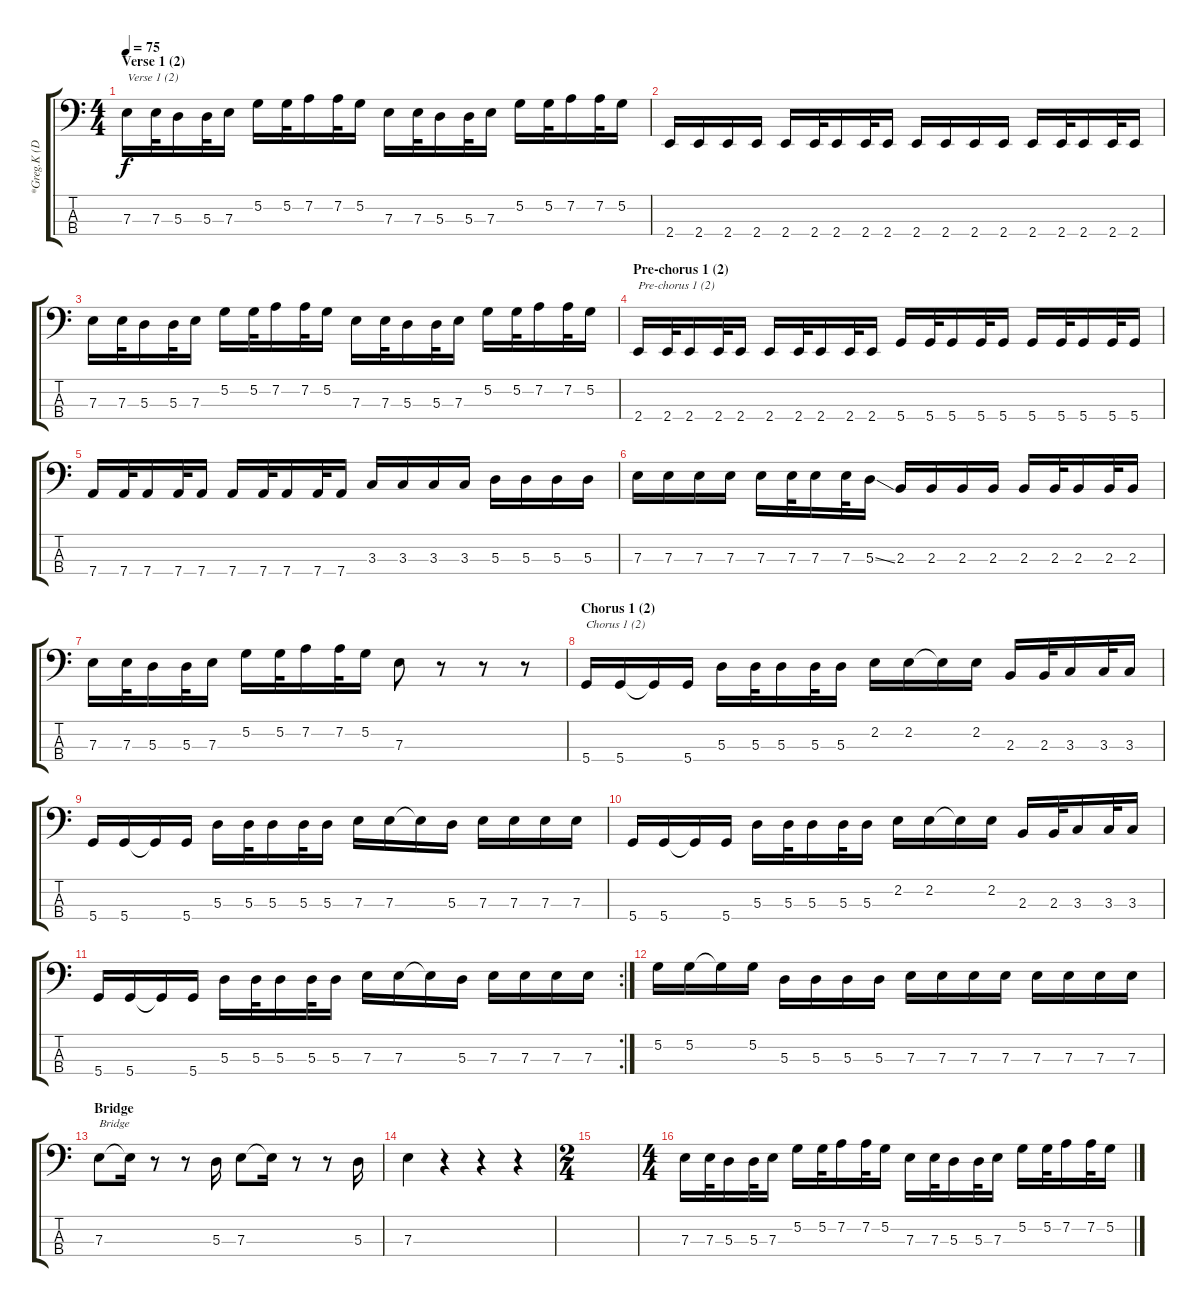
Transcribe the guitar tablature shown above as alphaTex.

\track ("*Greg.K (Dropped D bass)" "*Greg.K (D") {instrument electricbassfinger}
\staff {score tabs}
\tuning (G2 D2 A1 D1) {hide}
\ts (4 4)
\section ("" "Verse 1 (2)")
\tempo 75
\clef f4
\ks c
7.3.16{txt "Verse 1 (2)" dy f} 7.3.32 5.3.16 5.3.32 7.3.16 5.2.16 5.2.32 7.2.16 7.2.32 5.2.16 7.3.16 7.3.32 5.3.16 5.3.32 7.3.16 5.2.16 5.2.32 7.2.16 7.2.32 5.2.16 |
2.4.16 2.4.16 2.4.16 2.4.16 2.4.16 2.4.32 2.4.16 2.4.32 2.4.16 2.4.16 2.4.16 2.4.16 2.4.16 2.4.16 2.4.32 2.4.16 2.4.32 2.4.16 |
7.3.16 7.3.32 5.3.16 5.3.32 7.3.16 5.2.16 5.2.32 7.2.16 7.2.32 5.2.16 7.3.16 7.3.32 5.3.16 5.3.32 7.3.16 5.2.16 5.2.32 7.2.16 7.2.32 5.2.16 |
\section ("" "Pre-chorus 1 (2)")
2.4.16{txt "Pre-chorus 1 (2)"} 2.4.32 2.4.16 2.4.32 2.4.16 2.4.16 2.4.32 2.4.16 2.4.32 2.4.16 5.4.16 5.4.32 5.4.16 5.4.32 5.4.16 5.4.16 5.4.32 5.4.16 5.4.32 5.4.16 |
7.4.16 7.4.32 7.4.16 7.4.32 7.4.16 7.4.16 7.4.32 7.4.16 7.4.32 7.4.16 3.3.16 3.3.16 3.3.16 3.3.16 5.3.16 5.3.16 5.3.16 5.3.16 |
7.3.16 7.3.16 7.3.16 7.3.16 7.3.16 7.3.32 7.3.16 7.3.32 5.3{ss}.16 2.3.16 2.3.16 2.3.16 2.3.16 2.3.16 2.3.32 2.3.16 2.3.32 2.3.16 |
7.3.16 7.3.32 5.3.16 5.3.32 7.3.16 5.2.16 5.2.32 7.2.16 7.2.32 5.2.16 7.3.8 r.8 r.8 r.8 |
\section ("" "Chorus 1 (2)")
5.4.16{txt "Chorus 1 (2)"} 5.4.16 5.4{t}.16 5.4.16 5.3.16 5.3.32 5.3.16 5.3.32 5.3.16 2.2.16 2.2.16 2.2{t}.16 2.2.16 2.3.16 2.3.32 3.3.16 3.3.32 3.3.16 |
5.4.16 5.4.16 5.4{t}.16 5.4.16 5.3.16 5.3.32 5.3.16 5.3.32 5.3.16 7.3.16 7.3.16 7.3{t}.16 5.3.16 7.3.16 7.3.16 7.3.16 7.3.16 |
5.4.16 5.4.16 5.4{t}.16 5.4.16 5.3.16 5.3.32 5.3.16 5.3.32 5.3.16 2.2.16 2.2.16 2.2{t}.16 2.2.16 2.3.16 2.3.32 3.3.16 3.3.32 3.3.16 |
\rc 2
5.4.16 5.4.16 5.4{t}.16 5.4.16 5.3.16 5.3.32 5.3.16 5.3.32 5.3.16 7.3.16 7.3.16 7.3{t}.16 5.3.16 7.3.16 7.3.16 7.3.16 7.3.16 |
5.2.16 5.2.16 5.2{t}.16 5.2.16 5.3.16 5.3.16 5.3.16 5.3.16 7.3.16 7.3.16 7.3.16 7.3.16 7.3.16 7.3.16 7.3.16 7.3.16 |
\section ("" "Bridge")
7.3.8{txt "Bridge "} 7.3{t}.16 r.8 r.8 5.3.16 7.3.8 7.3{t}.16 r.8 r.8 5.3.16 |
7.3.4 r.4 r.4 r.4 |
\ts (2 4)
|
\ts (4 4)
7.3.16 7.3.32 5.3.16 5.3.32 7.3.16 5.2.16 5.2.32 7.2.16 7.2.32 5.2.16 7.3.16 7.3.32 5.3.16 5.3.32 7.3.16 5.2.16 5.2.32 7.2.16 7.2.32 5.2.16
